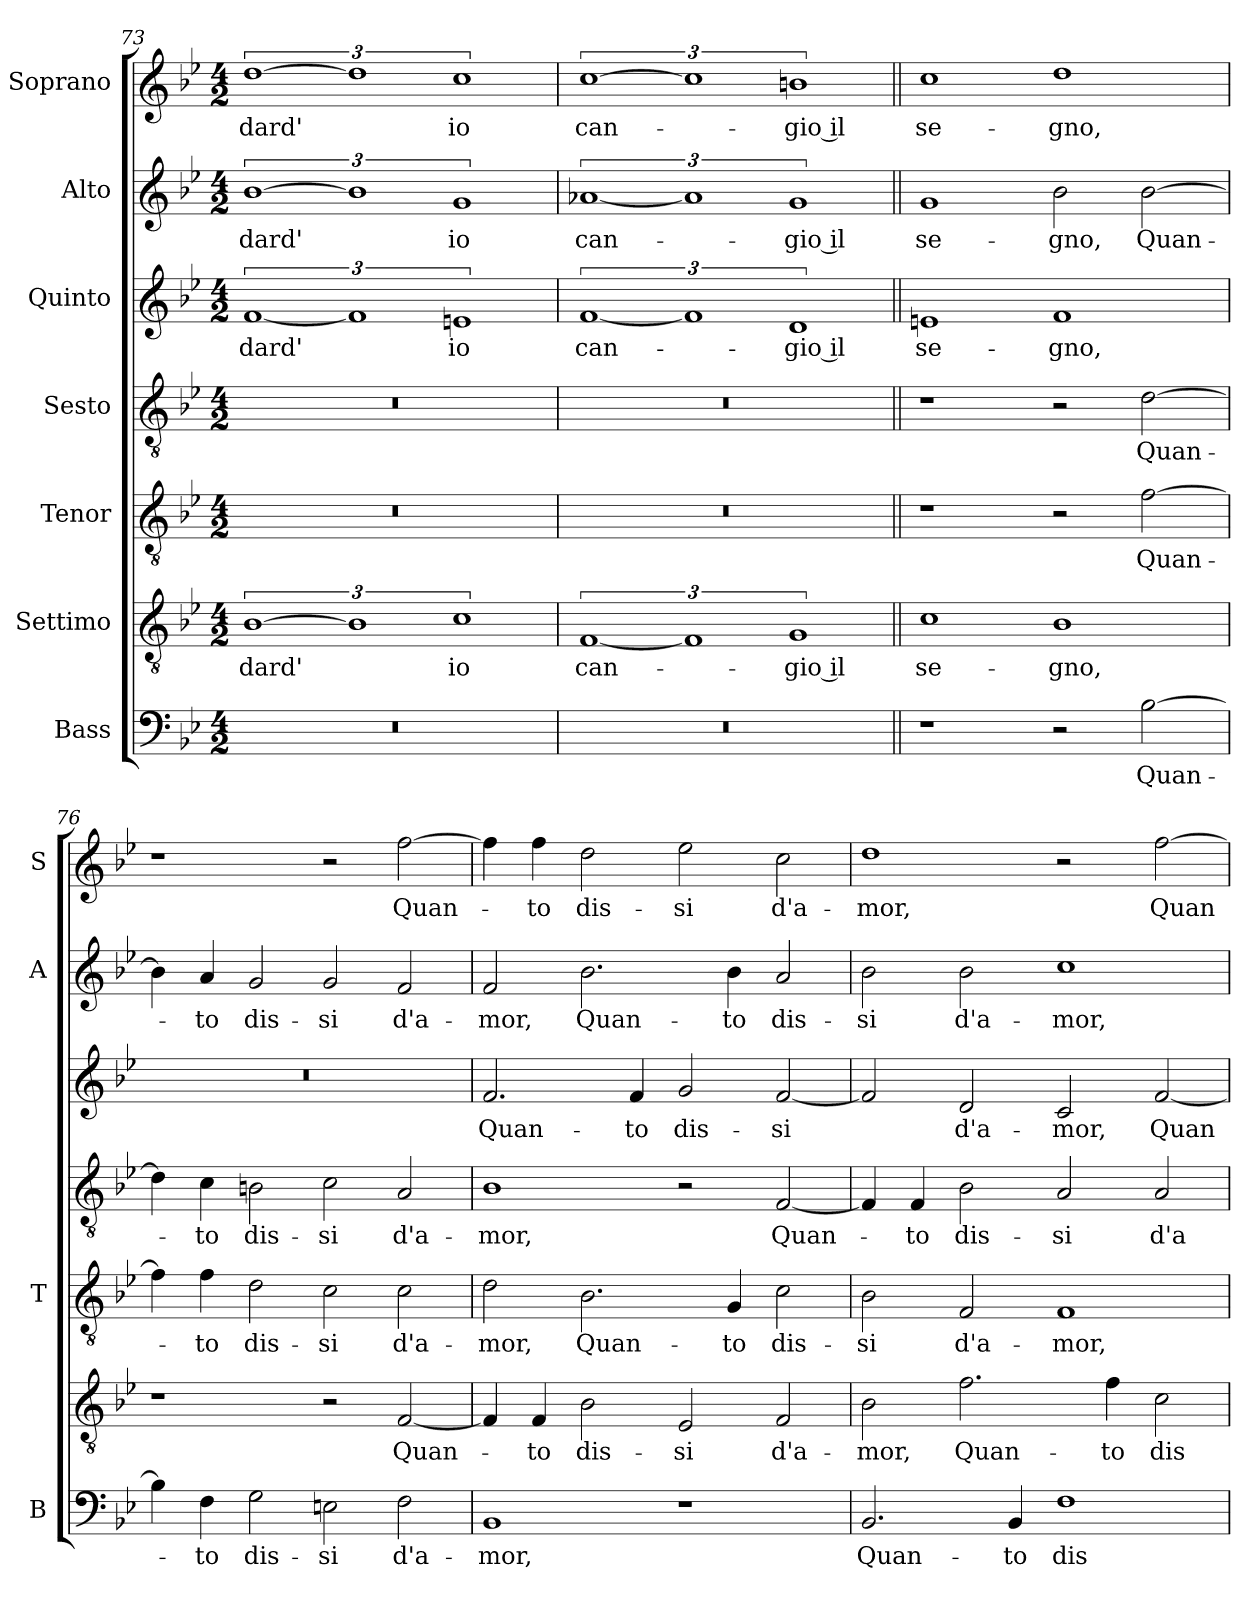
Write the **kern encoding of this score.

**kern	**text	**kern	**text	**kern	**text	**kern	**text	**kern	**text	**kern	**text	**kern	**text
*part7	*part7	*part6	*part6	*part5	*part5	*part4	*part4	*part3	*part3	*part2	*part2	*part1	*part1
*staff7	*staff7	*staff6	*staff6	*staff5	*staff5	*staff4	*staff4	*staff3	*staff3	*staff2	*staff2	*staff1	*staff1
*I"Bass	*	*I"Settimo	*	*I"Tenor	*	*I"Sesto	*	*I"Quinto	*	*I"Alto	*	*I"Soprano	*
*I'B	*	*	*	*I'T	*	*	*	*	*	*I'A	*	*I'S	*
*clefF4	*	*clefGv2	*	*clefGv2	*	*clefGv2	*	*clefG2	*	*clefG2	*	*clefG2	*
*k[b-e-]	*	*k[b-e-]	*	*k[b-e-]	*	*k[b-e-]	*	*k[b-e-]	*	*k[b-e-]	*	*k[b-e-]	*
*B-:	*	*B-:	*	*B-:	*	*B-:	*	*B-:	*	*B-:	*	*B-:	*
*M4/2	*	*M4/2	*	*M4/2	*	*M4/2	*	*M4/2	*	*M4/2	*	*M4/2	*
=73	=73	=73	=73	=73	=73	=73	=73	=73	=73	=73	=73	=73	=73
!	!	!	!LO:LY:b	!	!	!	!	!	!LO:LY:b	!	!LO:LY:b	!	!LO:LY:b
0r	.	[3%2B-	dard'	0r	.	0r	.	[3%2f	dard'	[3%2b-	dard'	[3%2dd	dard'
.	.	3%2B-]	.	.	.	.	.	3%2f]	.	3%2b-]	.	3%2dd]	.
!	!	!	!LO:LY:b	!	!	!	!	!	!LO:LY:b	!	!LO:LY:b	!	!LO:LY:b
.	.	3%2c	io	.	.	.	.	3%2en	io	3%2g	io	3%2cc	io
=74	=74	=74	=74	=74	=74	=74	=74	=74	=74	=74	=74	=74	=74
!	!	!	!LO:LY:b	!	!	!	!	!	!LO:LY:b	!	!LO:LY:b	!	!LO:LY:b
0r	.	[3%2F	can-	0r	.	0r	.	[3%2f	can-	[3%2a-X	can-	[3%2cc	can-
.	.	3%2F]	.	.	.	.	.	3%2f]	.	3%2a-]	.	3%2cc]	.
!	!	!	!LO:LY:b	!	!	!	!	!	!LO:LY:b	!	!LO:LY:b	!	!LO:LY:b
.	.	3%2G	-gio il	.	.	.	.	3%2d	-gio il	3%2g	-gio il	3%2bn	-gio il
=75||	=75||	=75||	=75||	=75||	=75||	=75||	=75||	=75||	=75||	=75||	=75||	=75||	=75||
!	!	!	!LO:LY:b	!	!	!	!	!	!LO:LY:b	!	!LO:LY:b	!	!LO:LY:b
1r	.	1c	se-	1r	.	1r	.	1en	se-	1g	se-	1cc	se-
!	!	!	!LO:LY:b	!	!	!	!	!	!LO:LY:b	!	!LO:LY:b	!	!LO:LY:b
2r	.	1B-	-gno,	2r	.	2r	.	1f	-gno,	2b-\	-gno,	1dd	-gno,
!	!LO:LY:b	!	!	!	!LO:LY:b	!	!LO:LY:b	!	!	!	!LO:LY:b	!	!
[2B-\	Quan-	.	.	[2f\	Quan-	[2d\	Quan-	.	.	[2b-\	Quan-	.	.
!!LO:PB:g=z
=76	=76	=76	=76	=76	=76	=76	=76	=76	=76	=76	=76	=76	=76
4B-\]	.	1r	.	4f\]	.	4d\]	.	0r	.	4b-\]	.	1r	.
!	!LO:LY:b	!	!	!	!LO:LY:b	!	!LO:LY:b	!	!	!	!LO:LY:b	!	!
4F\	-to	.	.	4f\	-to	4c\	-to	.	.	4a/	-to	.	.
!	!LO:LY:b	!	!	!	!LO:LY:b	!	!LO:LY:b	!	!	!	!LO:LY:b	!	!
2G\	dis-	.	.	2d\	dis-	2Bn\	dis-	.	.	2g/	dis-	.	.
!	!LO:LY:b	!	!	!	!LO:LY:b	!	!LO:LY:b	!	!	!	!LO:LY:b	!	!
2En\	-si	2r	.	2c\	-si	2c\	-si	.	.	2g/	-si	2r	.
!	!LO:LY:b	!	!LO:LY:b	!	!LO:LY:b	!	!LO:LY:b	!	!	!	!LO:LY:b	!	!LO:LY:b
2F\	d'a-	[2F/	Quan-	2c\	d'a-	2A/	d'a-	.	.	2f/	d'a-	[2ff\	Quan-
=77	=77	=77	=77	=77	=77	=77	=77	=77	=77	=77	=77	=77	=77
!	!LO:LY:b	!	!	!	!LO:LY:b	!	!LO:LY:b	!	!LO:LY:b	!	!LO:LY:b	!	!
1BB-	-mor,	4F/]	.	2d\	-mor,	1B-	-mor,	2.f/	Quan-	2f/	-mor,	4ff\]	.
!	!	!	!LO:LY:b	!	!	!	!	!	!	!	!	!	!LO:LY:b
.	.	4F/	-to	.	.	.	.	.	.	.	.	4ff\	-to
!	!	!	!LO:LY:b	!	!LO:LY:b	!	!	!	!	!	!LO:LY:b	!	!LO:LY:b
.	.	2B-\	dis-	2.B-\	Quan-	.	.	.	.	2.b-\	Quan-	2dd\	dis-
!	!	!	!	!	!	!	!	!	!LO:LY:b	!	!	!	!
.	.	.	.	.	.	.	.	4f/	-to	.	.	.	.
!	!	!	!LO:LY:b	!	!	!	!	!	!LO:LY:b	!	!	!	!LO:LY:b
1r	.	2E-/	-si	.	.	2r	.	2g/	dis-	.	.	2ee-\	-si
!	!	!	!	!	!LO:LY:b	!	!	!	!	!	!LO:LY:b	!	!
.	.	.	.	4G/	-to	.	.	.	.	4b-\	-to	.	.
!	!	!	!LO:LY:b	!	!LO:LY:b	!	!LO:LY:b	!	!LO:LY:b	!	!LO:LY:b	!	!LO:LY:b
.	.	2F/	d'a-	2c\	dis-	[2F/	Quan-	[2f/	-si	2a/	dis-	2cc\	d'a-
=78	=78	=78	=78	=78	=78	=78	=78	=78	=78	=78	=78	=78	=78
!	!LO:LY:b	!	!LO:LY:b	!	!LO:LY:b	!	!	!	!	!	!LO:LY:b	!	!LO:LY:b
2.BB-/	Quan-	2B-\	-mor,	2B-\	-si	4F/]	.	2f/]	.	2b-\	-si	1dd	-mor,
!	!	!	!	!	!	!	!LO:LY:b	!	!	!	!	!	!
.	.	.	.	.	.	4F/	-to	.	.	.	.	.	.
!	!	!	!LO:LY:b	!	!LO:LY:b	!	!LO:LY:b	!	!LO:LY:b	!	!LO:LY:b	!	!
.	.	2.f\	Quan-	2F/	d'a-	2B-\	dis-	2d/	d'a-	2b-\	d'a-	.	.
!	!LO:LY:b	!	!	!	!	!	!	!	!	!	!	!	!
4BB-/	-to	.	.	.	.	.	.	.	.	.	.	.	.
!	!LO:LY:b	!	!	!	!LO:LY:b	!	!LO:LY:b	!	!LO:LY:b	!	!LO:LY:b	!	!
1F	dis-	.	.	1F	-mor,	2A/	-si	2c/	-mor,	1cc	-mor,	2r	.
!	!	!	!LO:LY:b	!	!	!	!	!	!	!	!	!	!
.	.	4f\	-to	.	.	.	.	.	.	.	.	.	.
!	!	!	!LO:LY:b	!	!	!	!LO:LY:b	!	!LO:LY:b	!	!	!	!LO:LY:b
.	.	2c\	dis-	.	.	2A/	d'a-	[2f/	Quan-	.	.	[2ff\	Quan-
=	=	=	=	=	=	=	=	=	=	=	=	=	=
*-	*-	*-	*-	*-	*-	*-	*-	*-	*-	*-	*-	*-	*-
